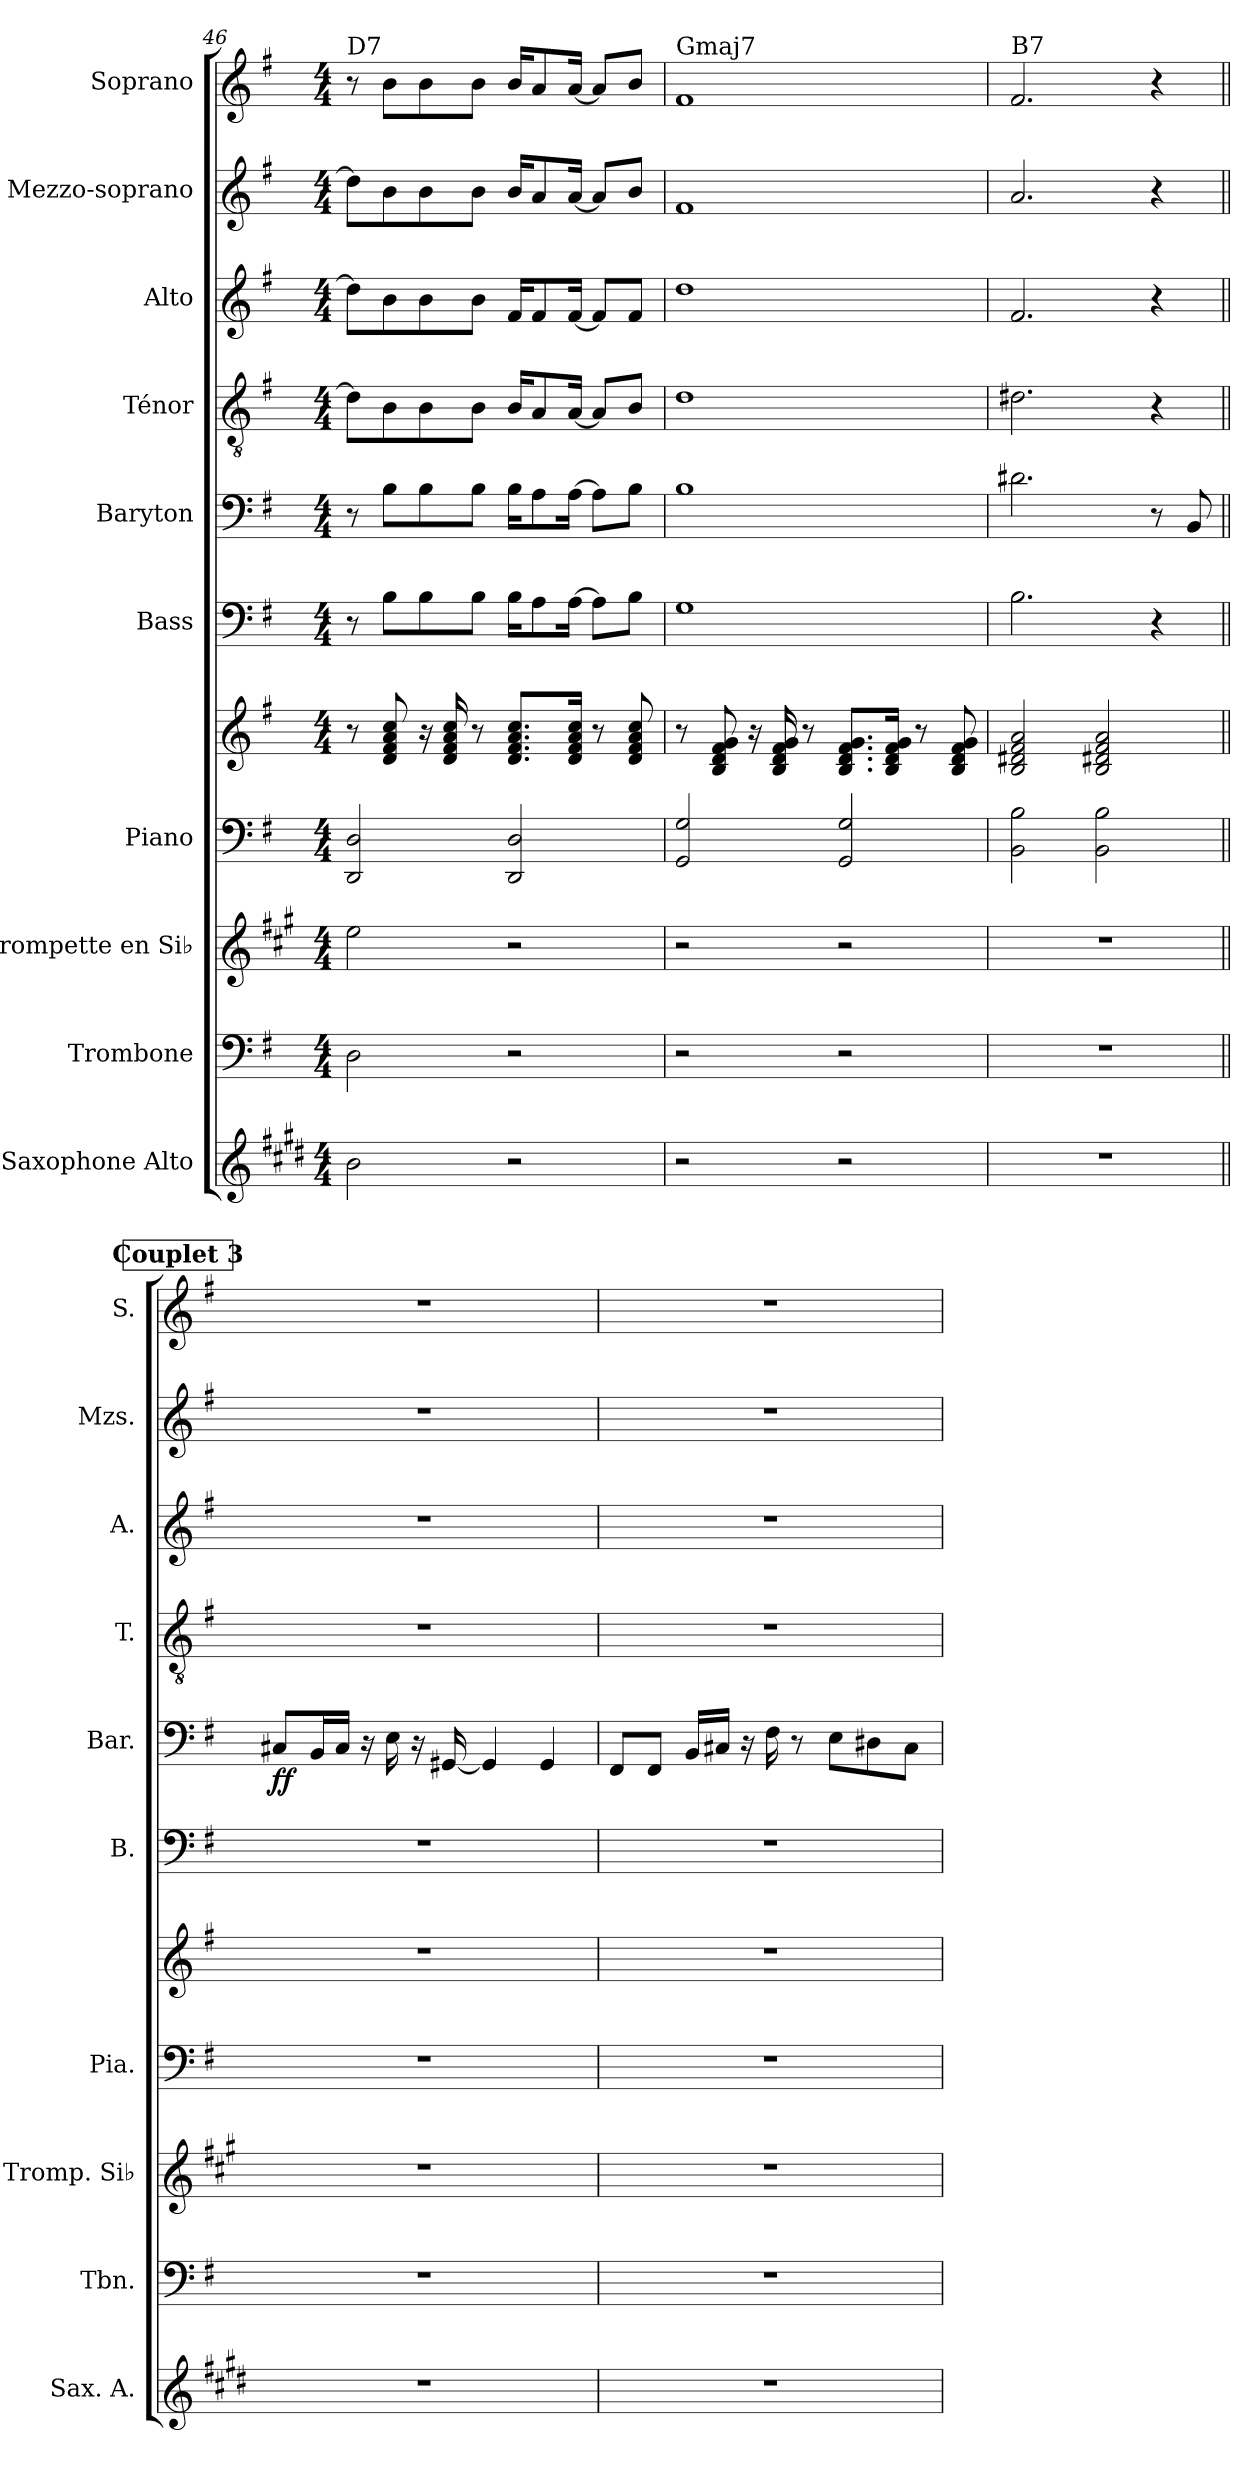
**kern	**kern	**kern	**kern	**kern	**kern	**kern	**dynam	**kern	**kern	**kern	**kern
*part10	*part9	*part8	*part7	*part7	*part6	*part5	*part5	*part4	*part3	*part2	*part1
*staff11	*staff10	*staff9	*staff8	*staff7	*staff6	*staff5	*staff5	*staff4	*staff3	*staff2	*staff1
*I"Saxophone Alto	*I"Trombone	*I"Trompette en Si♭	*I"Piano	*	*I"Bass	*I"Baryton	*	*I"Ténor	*I"Alto	*I"Mezzo-soprano	*I"Soprano
*I'Sax. A.	*I'Tbn.	*I'Tromp. Si♭	*I'Pia.	*	*I'B.	*I'Bar.	*	*I'T.	*I'A.	*I'Mzs.	*I'S.
*clefG2	*clefF4	*clefG2	*clefF4	*clefG2	*clefF4	*clefF4	*	*clefGv2	*clefG2	*clefG2	*clefG2
*ITrd5c9	*	*ITrd1c2	*	*	*	*	*	*	*	*	*
*k[f#]	*k[f#]	*k[f#]	*k[f#]	*k[f#]	*k[f#]	*k[f#]	*	*k[f#]	*k[f#]	*k[f#]	*k[f#]
*M4/4	*M4/4	*M4/4	*M4/4	*M4/4	*M4/4	*M4/4	*	*M4/4	*M4/4	*M4/4	*M4/4
=46	=46	=46	=46	=46	=46	=46	=46	=46	=46	=46	=46
!	!	!	!	!	!	!	!	!	!	!	!LO:TX:a:t=D7
2d\	2D\	2dd\	2DD/ 2D/	8r	8r	8r	.	8d\L]	8dd\L]	8dd\L]	8r
.	.	.	.	8d/ 8f#/ 8a/ 8cc/	8B\L	8B\L	.	8B\	8b\	8b\	8b\L
.	.	.	.	16r	8B\	8B\	.	8B\	8b\	8b\	8b\
.	.	.	.	16d/ 16f#/ 16a/ 16cc/	.	.	.	.	.	.	.
.	.	.	.	8r	8B\J	8B\J	.	8B\J	8b\J	8b\J	8b\J
2r	2r	2r	2DD/ 2D/	8.d/ 8.f#/ 8.a/ 8.cc/L	16B\KL	16B\KL	.	16B/KL	16f#/KL	16b/KL	16b/KL
.	.	.	.	.	8A\	8A\	.	8A/	8f#/	8a/	8a/
.	.	.	.	16d/ 16f#/ 16a/ 16cc/Jk	[16A\Jk	[16A\Jk	.	[16A/Jk	[16f#/Jk	[16a/Jk	[16a/Jk
.	.	.	.	8r	8A\L]	8A\L]	.	8A/L]	8f#/L]	8a/L]	8a/L]
.	.	.	.	8d/ 8f#/ 8a/ 8cc/	8B\J	8B\J	.	8B/J	8f#/J	8b/J	8b/J
=47	=47	=47	=47	=47	=47	=47	=47	=47	=47	=47	=47
!	!	!	!	!	!	!	!	!	!	!	!LO:TX:a:t=Gmaj7
2r	2r	2r	2GG/ 2G/	8r	1G	1B	.	1d	1dd	1f#	1f#
.	.	.	.	8B/ 8d/ 8f#/ 8g/	.	.	.	.	.	.	.
.	.	.	.	16r	.	.	.	.	.	.	.
.	.	.	.	16B/ 16d/ 16f#/ 16g/	.	.	.	.	.	.	.
.	.	.	.	8r	.	.	.	.	.	.	.
2r	2r	2r	2GG/ 2G/	8.B/ 8.d/ 8.f#/ 8.g/L	.	.	.	.	.	.	.
.	.	.	.	16B/ 16d/ 16f#/ 16g/Jk	.	.	.	.	.	.	.
.	.	.	.	8r	.	.	.	.	.	.	.
.	.	.	.	8B/ 8d/ 8f#/ 8g/	.	.	.	.	.	.	.
!!LO:PB:g=z
=48	=48	=48	=48	=48	=48	=48	=48	=48	=48	=48	=48
!	!	!	!	!	!	!	!	!	!	!	!LO:TX:a:t=B7
1r	1r	1r	2BB\ 2B\	2B/ 2d#X/ 2f#/ 2a/	2.B\	2.d#X\	.	2.d#X\	2.f#/	2.a/	2.f#/
.	.	.	2BB\ 2B\	2B/ 2d#X/ 2f#/ 2a/	.	.	.	.	.	.	.
.	.	.	.	.	4r	8r	.	4r	4r	4r	4r
.	.	.	.	.	.	8BB/	.	.	.	.	.
!!LO:REH:place=s1:a:B:fs=14:t=Couplet 3
=49||	=49||	=49||	=49||	=49||	=49||	=49||	=49||	=49||	=49||	=49||	=49||
!	!	!	!	!	!	!	!LO:DY:b	!	!	!	!
1r	1r	1r	1r	1r	1r	8C#X/L	ff	1r	1r	1r	1r
.	.	.	.	.	.	16BB/L	.	.	.	.	.
.	.	.	.	.	.	16C#/JJ	.	.	.	.	.
.	.	.	.	.	.	16r	.	.	.	.	.
.	.	.	.	.	.	16E\	.	.	.	.	.
.	.	.	.	.	.	16r	.	.	.	.	.
.	.	.	.	.	.	[16GG#X/	.	.	.	.	.
.	.	.	.	.	.	4GG#/]	.	.	.	.	.
.	.	.	.	.	.	4GG#/	.	.	.	.	.
=50	=50	=50	=50	=50	=50	=50	=50	=50	=50	=50	=50
1r	1r	1r	1r	1r	1r	8FF#/L	.	1r	1r	1r	1r
.	.	.	.	.	.	8FF#/J	.	.	.	.	.
.	.	.	.	.	.	16BB/LL	.	.	.	.	.
.	.	.	.	.	.	16C#X/JJ	.	.	.	.	.
.	.	.	.	.	.	16r	.	.	.	.	.
.	.	.	.	.	.	16F#\	.	.	.	.	.
.	.	.	.	.	.	8r	.	.	.	.	.
.	.	.	.	.	.	8E\L	.	.	.	.	.
.	.	.	.	.	.	8D#X\	.	.	.	.	.
.	.	.	.	.	.	8C#\J	.	.	.	.	.
=	=	=	=	=	=	=	=	=	=	=	=
*-	*-	*-	*-	*-	*-	*-	*-	*-	*-	*-	*-
